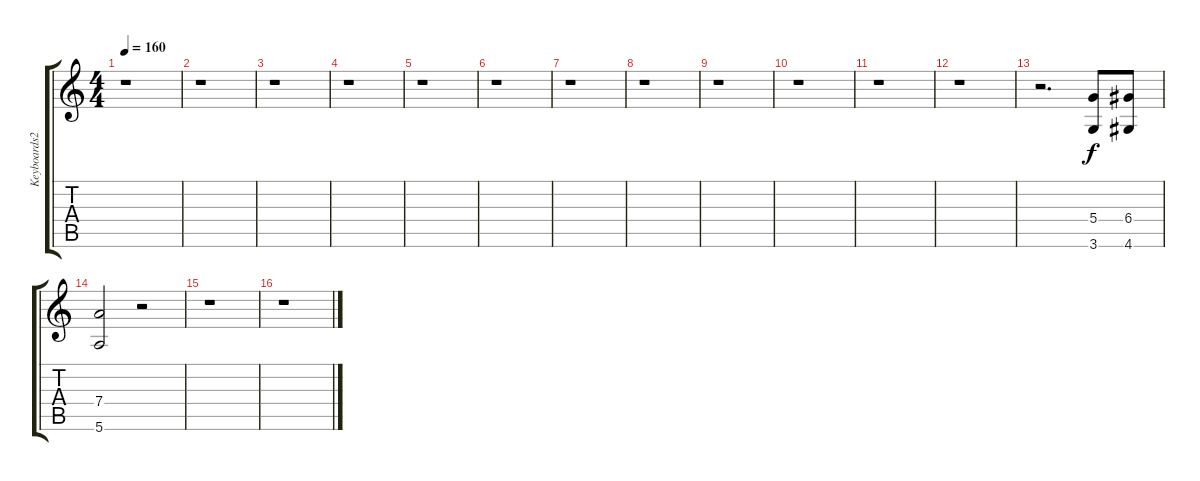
\track ("Keyboards2" "Keyboards2") {instrument synthbass2}
\staff {score tabs}
\tuning (E4 B3 G3 D3 A2 E2) {hide}
\ts (4 4)
\tempo 160
\clef g2
\ks c
r.1{dy f} |
r.1 |
r.1 |
r.1 |
r.1 |
r.1 |
r.1 |
r.1 |
r.1 |
r.1 |
r.1 |
r.1 |
r.2{d} (5.4 3.6).8 (6.4 4.6).8 |
(7.4 5.6).2 r.2 |
r.1 |
r.1
